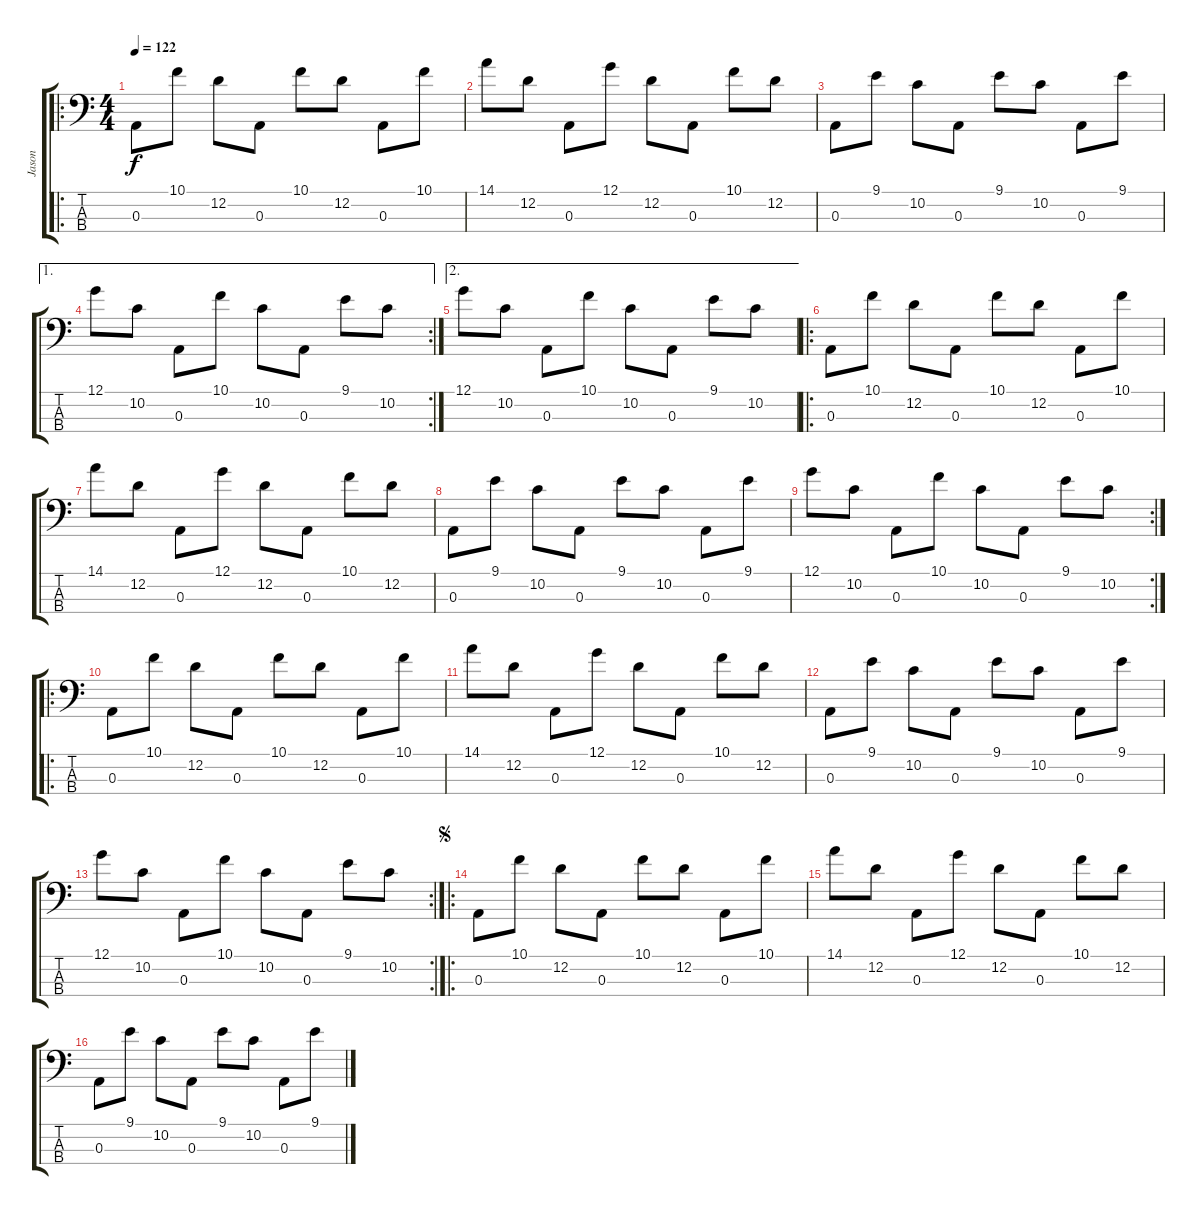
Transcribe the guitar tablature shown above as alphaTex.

\track ("Jason" "Jason") {instrument electricbassfinger}
\staff {score tabs}
\tuning (G2 D2 A1 E1) {hide}
\ro
\ts (4 4)
\tempo 122
\clef f4
\ks aminor
0.3.8{dy f instrument electricbassfinger} 10.1.8 12.2.8 0.3.8 10.1.8 12.2.8 0.3.8 10.1.8 |
14.1.8 12.2.8 0.3.8 12.1.8 12.2.8 0.3.8 10.1.8 12.2.8 |
0.3.8 9.1.8 10.2.8 0.3.8 9.1.8 10.2.8 0.3.8 9.1.8 |
\ae 1
\rc 2
12.1.8 10.2.8 0.3.8 10.1.8 10.2.8 0.3.8 9.1.8 10.2.8 |
\ae 2
12.1.8 10.2.8 0.3.8 10.1.8 10.2.8 0.3.8 9.1.8 10.2.8 |
\ro
0.3.8 10.1.8 12.2.8 0.3.8 10.1.8 12.2.8 0.3.8 10.1.8 |
14.1.8 12.2.8 0.3.8 12.1.8 12.2.8 0.3.8 10.1.8 12.2.8 |
0.3.8 9.1.8 10.2.8 0.3.8 9.1.8 10.2.8 0.3.8 9.1.8 |
\rc 2
12.1.8 10.2.8 0.3.8 10.1.8 10.2.8 0.3.8 9.1.8 10.2.8 |
\ro
0.3.8 10.1.8 12.2.8 0.3.8 10.1.8 12.2.8 0.3.8 10.1.8 |
14.1.8 12.2.8 0.3.8 12.1.8 12.2.8 0.3.8 10.1.8 12.2.8 |
0.3.8 9.1.8 10.2.8 0.3.8 9.1.8 10.2.8 0.3.8 9.1.8 |
\rc 2
12.1.8 10.2.8 0.3.8 10.1.8 10.2.8 0.3.8 9.1.8 10.2.8 |
\ro
\jump segno
0.3.8 10.1.8 12.2.8 0.3.8 10.1.8 12.2.8 0.3.8 10.1.8 |
14.1.8 12.2.8 0.3.8 12.1.8 12.2.8 0.3.8 10.1.8 12.2.8 |
0.3.8 9.1.8 10.2.8 0.3.8 9.1.8 10.2.8 0.3.8 9.1.8
